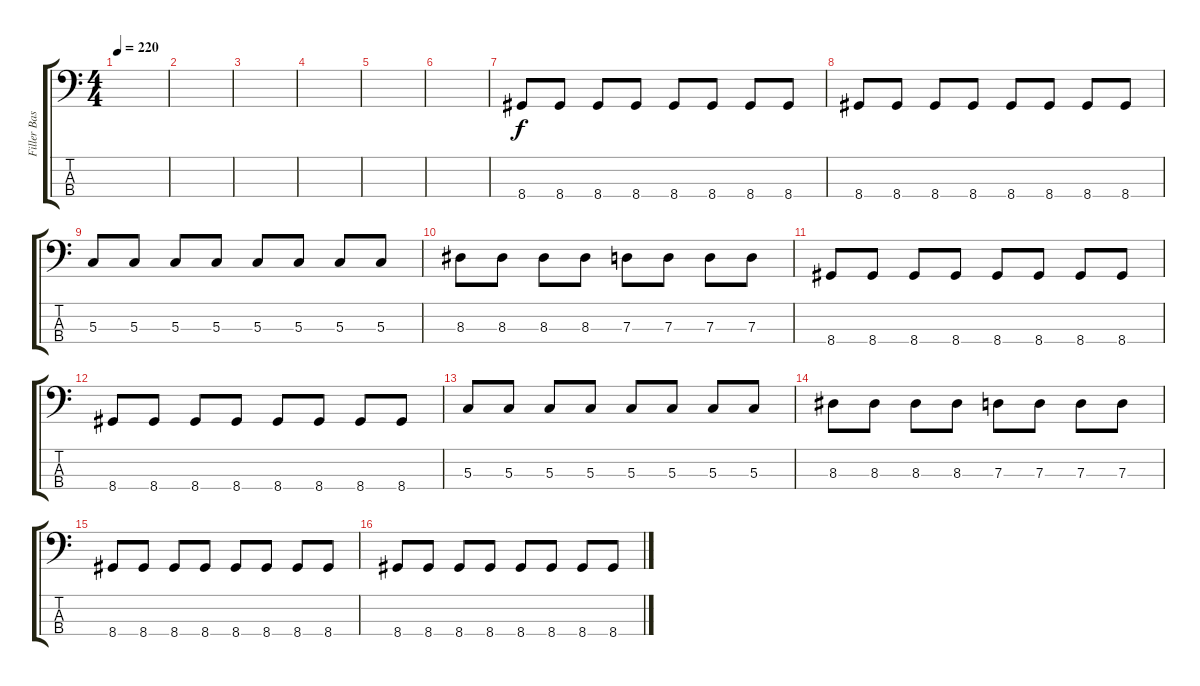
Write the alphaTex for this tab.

\track ("Filler Bass" "Filler Bas") {instrument acousticguitarsteel}
\staff {score tabs}
\tuning (F2 C2 G1 C1) {hide}
\ts (4 4)
\tempo 220
\clef f4
\ks c
|
|
|
|
|
|
8.4.8 8.4.8 8.4.8 8.4.8 8.4.8 8.4.8 8.4.8 8.4.8 |
8.4.8 8.4.8 8.4.8 8.4.8 8.4.8 8.4.8 8.4.8 8.4.8 |
5.3.8 5.3.8 5.3.8 5.3.8 5.3.8 5.3.8 5.3.8 5.3.8 |
8.3.8 8.3.8 8.3.8 8.3.8 7.3.8 7.3.8 7.3.8 7.3.8 |
8.4.8 8.4.8 8.4.8 8.4.8 8.4.8 8.4.8 8.4.8 8.4.8 |
8.4.8 8.4.8 8.4.8 8.4.8 8.4.8 8.4.8 8.4.8 8.4.8 |
5.3.8 5.3.8 5.3.8 5.3.8 5.3.8 5.3.8 5.3.8 5.3.8 |
8.3.8 8.3.8 8.3.8 8.3.8 7.3.8 7.3.8 7.3.8 7.3.8 |
8.4.8 8.4.8 8.4.8 8.4.8 8.4.8 8.4.8 8.4.8 8.4.8 |
8.4.8 8.4.8 8.4.8 8.4.8 8.4.8 8.4.8 8.4.8 8.4.8
